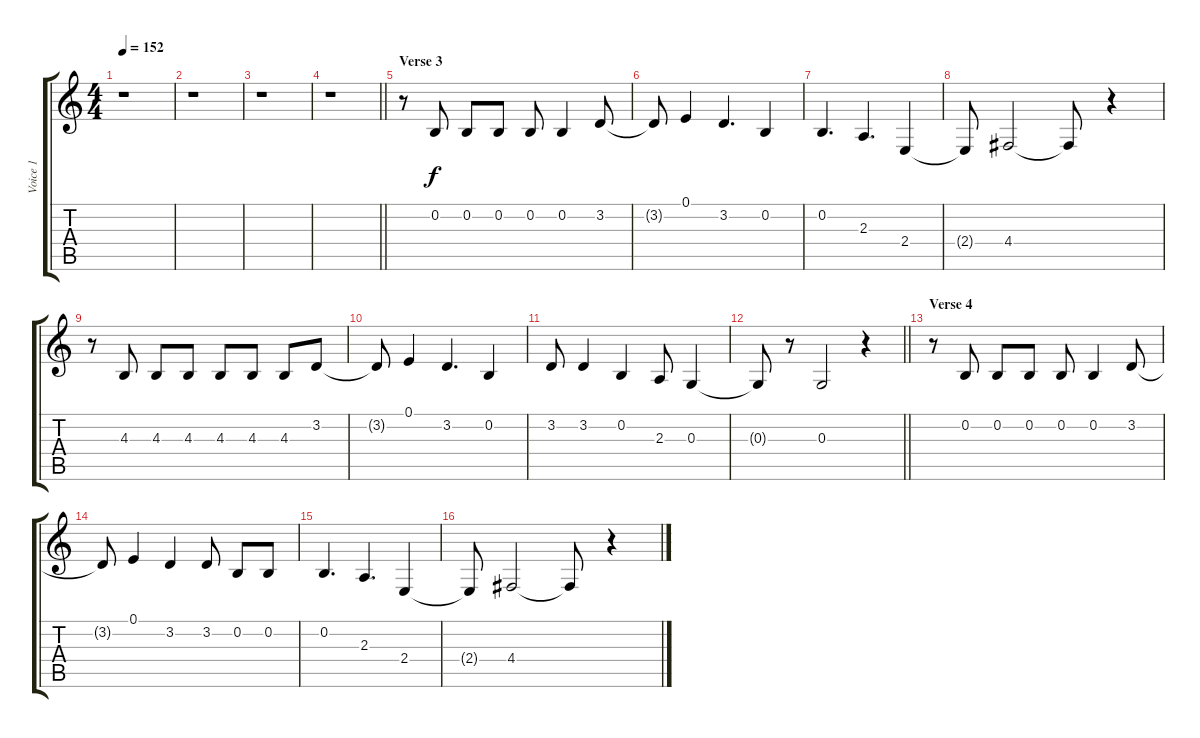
\track ("Voice 1" "Voice 1") {instrument tenorsax}
\staff {score tabs}
\tuning (E4 B3 G3 D3 A2 E2) {hide}
\ts (4 4)
\tempo 152
\clef g2
\ks c
r.1{dy f} |
r.1 |
r.1 |
\barLineRight lightlight
r.1 |
\section ("" "Verse 3")
r.8 0.2.8 0.2.8 0.2.8 0.2.8 0.2.4 3.2.8 |
3.2{t}.8 0.1.4 3.2.4{d} 0.2.4 |
0.2.4{d} 2.3.4{d} 2.4.4 |
2.4{t}.8 4.4.2 4.4{t}.8 r.4 |
r.8 4.3.8 4.3.8 4.3.8 4.3.8 4.3.8 4.3.8 3.2.8 |
3.2{t}.8 0.1.4 3.2.4{d} 0.2.4 |
3.2.8 3.2.4 0.2.4 2.3.8 0.3.4 |
\barLineRight lightlight
0.3{t}.8 r.8 0.3.2 r.4 |
\section ("" "Verse 4")
r.8 0.2.8 0.2.8 0.2.8 0.2.8 0.2.4 3.2.8 |
3.2{t}.8 0.1.4 3.2.4 3.2.8 0.2.8 0.2.8 |
0.2.4{d} 2.3.4{d} 2.4.4 |
2.4{t}.8 4.4.2 4.4{t}.8 r.4
